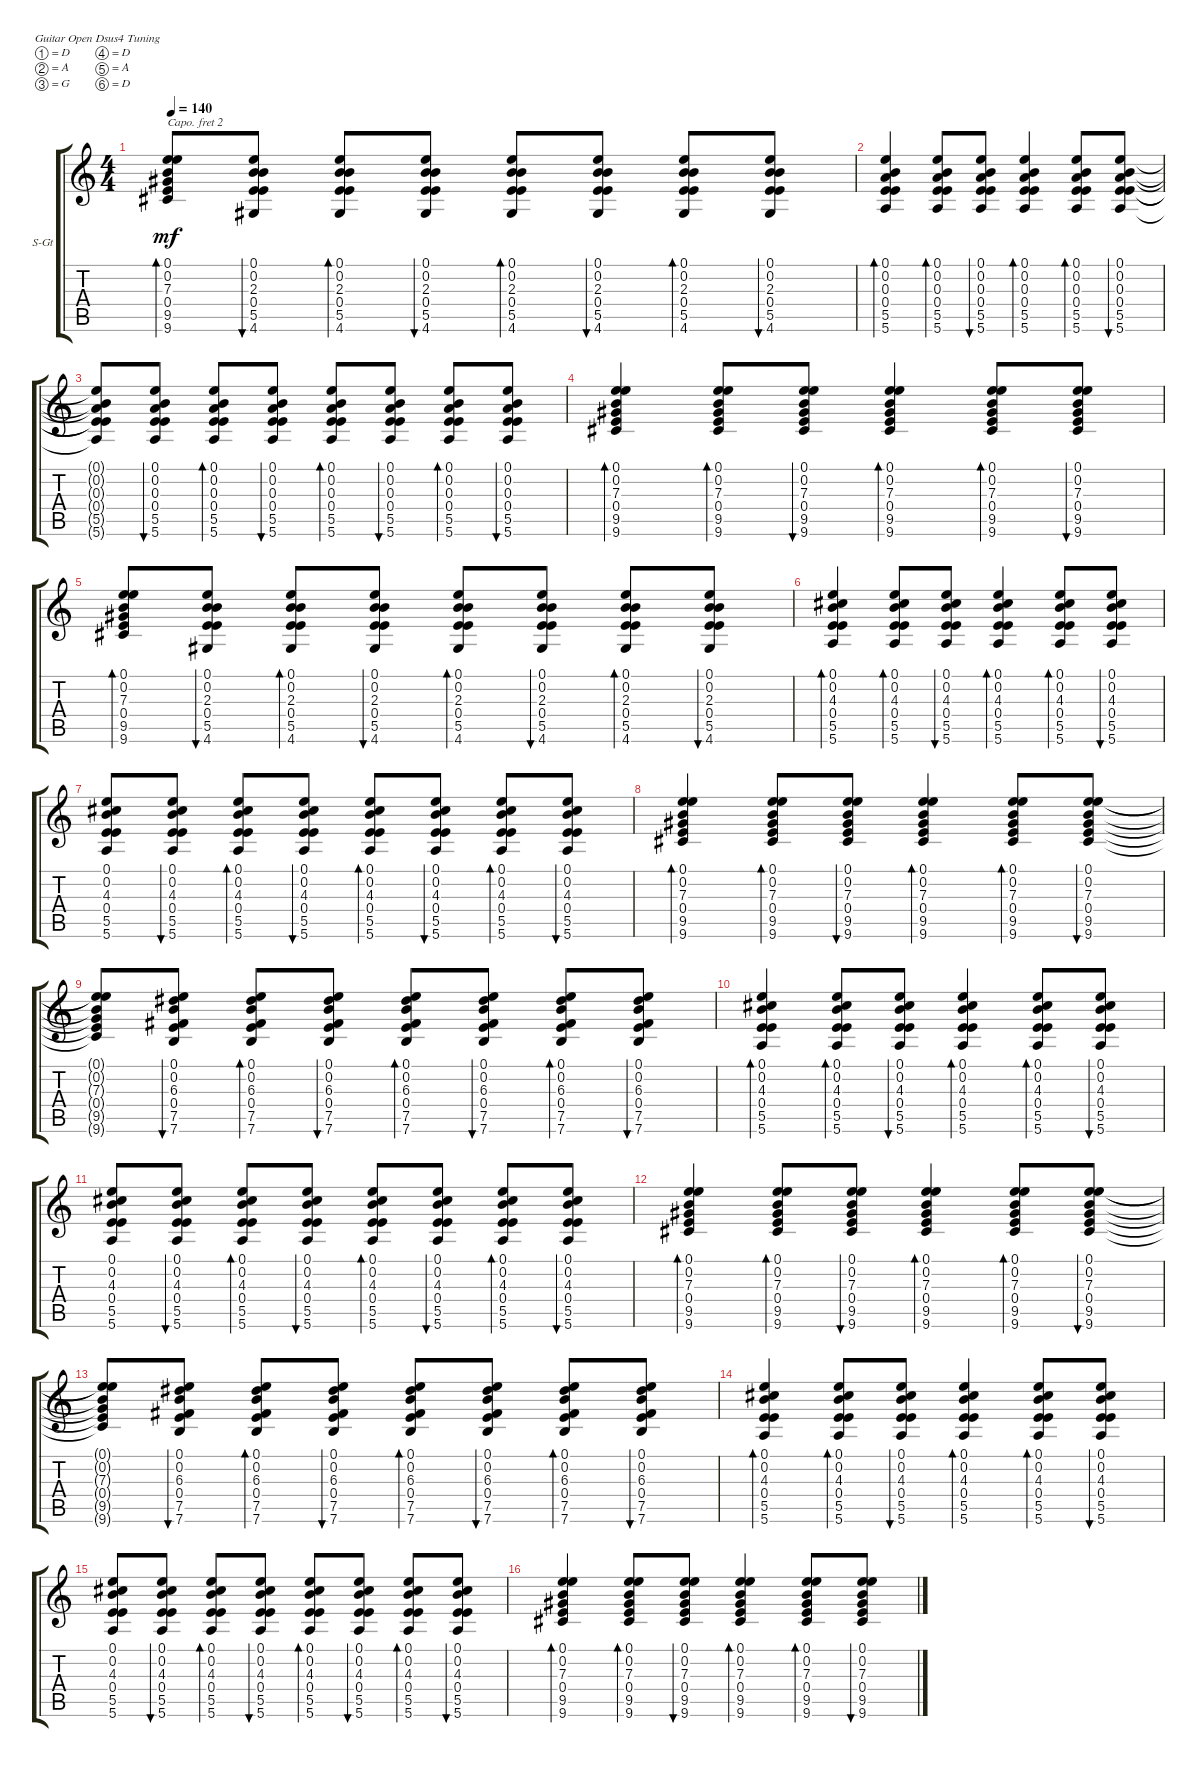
\defaultSystemsLayout 4
\bracketExtendMode groupsimilarinstruments
\firstSystemTrackNameOrientation horizontal
\otherSystemsTrackNameOrientation horizontal
\track ("Steel Guitar" "S-Gt") {instrument acousticguitarsteel}
\staff {score tabs}
\capo 2
\tuning (D4 A3 G3 D3 A2 D2)
\ts (4 4)
\tempo 140
\clef g2
\ks c
(9.6 9.5 0.4 7.3 0.2 0.1).8{bd 30 dy mf} (0.1 0.2 2.3 0.4 5.5 4.6).8{bu 30} (5.5 4.6 0.4 2.3 0.2 0.1).8{bd 30} (0.1 0.2 2.3 0.4 5.5 4.6).8{bu 30} (4.6 5.5 0.4 2.3 0.2 0.1).8{bd 30} (4.6 5.5 0.4 2.3 0.2 0.1).8{bu 30} (0.1 0.2 2.3 0.4 5.5 4.6).8{bd 30} (4.6 5.5 0.4 2.3 0.2 0.1).8{bu 30} |
(5.6 5.5 0.4 0.3 0.2 0.1).4{bd 30} (5.6 5.5 0.4 0.3 0.2 0.1).8{bd 30} (0.1 0.2 0.3 0.4 5.5 5.6).8{bu 30} (5.6 5.5 0.4 0.3 0.2 0.1).4{bd 30} (5.6 5.5 0.4 0.3 0.2 0.1).8{bd 30} (0.1 0.2 0.3 0.4 5.5 5.6).8{bu 30} |
(5.6{t} 5.5{t} 0.4{t} 0.3{t} 0.2{t} 0.1{t}).8 (0.1 0.2 0.3 0.4 5.5 5.6).8{bu 30} (5.5 5.6 0.4 0.3 0.2 0.1).8{bd 30} (0.1 0.2 0.3 0.4 5.5 5.6).8{bu 30} (5.6 5.5 0.4 0.3 0.2 0.1).8{bd 30} (5.6 5.5 0.4 0.3 0.2 0.1).8{bu 30} (0.1 0.2 0.3 0.4 5.5 5.6).8{bd 30} (5.6 5.5 0.4 0.3 0.2 0.1).8{bu 30} |
(9.6 9.5 7.3 0.2 0.1 0.4).4{bd 30} (9.6 9.5 0.4 7.3 0.2 0.1).8{bd 30} (0.1 0.2 7.3 0.4 9.5 9.6).8{bu 30} (9.6 9.5 0.4 7.3 0.2 0.1).4{bd 30} (9.6 9.5 0.4 7.3 0.2 0.1).8{bd 30} (0.1 0.2 7.3 0.4 9.5 9.6).8{bu 30} |
(9.6 9.5 0.4 7.3 0.2 0.1).8{bd 30} (0.1 0.2 2.3 0.4 5.5 4.6).8{bu 30} (5.5 4.6 0.4 2.3 0.2 0.1).8{bd 30} (0.1 0.2 2.3 0.4 5.5 4.6).8{bu 30} (4.6 5.5 0.4 2.3 0.2 0.1).8{bd 30} (4.6 5.5 0.4 2.3 0.2 0.1).8{bu 30} (0.1 0.2 2.3 0.4 5.5 4.6).8{bd 30} (4.6 5.5 0.4 2.3 0.2 0.1).8{bu 30} |
(5.6 5.5 0.4 4.3 0.2 0.1).4{bd 30} (5.6 5.5 0.4 4.3 0.2 0.1).8{bd 30} (0.1 0.2 4.3 0.4 5.5 5.6).8{bu 30} (5.6 5.5 0.4 4.3 0.2 0.1).4{bd 30} (5.6 5.5 0.4 4.3 0.2 0.1).8{bd 30} (0.1 0.2 4.3 0.4 5.5 5.6).8{bu 30} |
(5.6 5.5 0.4 4.3 0.2 0.1).8 (0.1 0.2 4.3 0.4 5.5 5.6).8{bu 30} (5.5 5.6 0.4 4.3 0.2 0.1).8{bd 30} (0.1 0.2 4.3 0.4 5.5 5.6).8{bu 30} (5.6 5.5 0.4 4.3 0.2 0.1).8{bd 30} (5.6 5.5 0.4 4.3 0.2 0.1).8{bu 30} (0.1 0.2 4.3 0.4 5.5 5.6).8{bd 30} (5.6 5.5 0.4 4.3 0.2 0.1).8{bu 30} |
(9.6 9.5 0.4 7.3 0.2 0.1).4{bd 30} (9.6 9.5 0.4 7.3 0.2 0.1).8{bd 30} (0.1 0.2 7.3 0.4 9.5 9.6).8{bu 30} (9.6 9.5 0.4 7.3 0.2 0.1).4{bd 30} (9.6 9.5 0.4 7.3 0.2 0.1).8{bd 30} (0.1 0.2 7.3 0.4 9.5 9.6).8{bu 30} |
(9.6{t} 9.5{t} 0.4{t} 7.3{t} 0.2{t} 0.1{t}).8 (0.1 0.2 6.3 0.4 7.5 7.6).8{bu 30} (7.5 7.6 0.4 6.3 0.2 0.1).8{bd 30} (0.1 0.2 6.3 0.4 7.5 7.6).8{bu 30} (7.6 7.5 0.4 6.3 0.2 0.1).8{bd 30} (7.6 7.5 0.4 6.3 0.2 0.1).8{bu 30} (0.1 0.2 6.3 0.4 7.5 7.6).8{bd 30} (7.6 7.5 0.4 6.3 0.2 0.1).8{bu 30} |
(5.6 5.5 0.4 4.3 0.2 0.1).4{bd 30} (5.6 5.5 0.4 4.3 0.2 0.1).8{bd 30} (0.1 0.2 4.3 0.4 5.5 5.6).8{bu 30} (5.6 5.5 0.4 4.3 0.2 0.1).4{bd 30} (5.6 5.5 0.4 4.3 0.2 0.1).8{bd 30} (0.1 0.2 4.3 0.4 5.5 5.6).8{bu 30} |
(5.6 5.5 0.4 4.3 0.2 0.1).8 (0.1 0.2 4.3 0.4 5.5 5.6).8{bu 30} (5.5 5.6 0.4 4.3 0.2 0.1).8{bd 30} (0.1 0.2 4.3 0.4 5.5 5.6).8{bu 30} (5.6 5.5 0.4 4.3 0.2 0.1).8{bd 30} (5.6 5.5 0.4 4.3 0.2 0.1).8{bu 30} (0.1 0.2 4.3 0.4 5.5 5.6).8{bd 30} (5.6 5.5 0.4 4.3 0.2 0.1).8{bu 30} |
(9.6 9.5 0.4 7.3 0.2 0.1).4{bd 30} (9.6 9.5 0.4 7.3 0.2 0.1).8{bd 30} (0.1 0.2 7.3 0.4 9.5 9.6).8{bu 30} (9.6 9.5 0.4 7.3 0.2 0.1).4{bd 30} (9.6 9.5 0.4 7.3 0.2 0.1).8{bd 30} (0.1 0.2 7.3 0.4 9.5 9.6).8{bu 30} |
(9.6{t} 9.5{t} 0.4{t} 7.3{t} 0.2{t} 0.1{t}).8 (0.1 0.2 6.3 0.4 7.5 7.6).8{bu 30} (7.5 7.6 0.4 6.3 0.2 0.1).8{bd 30} (0.1 0.2 6.3 0.4 7.5 7.6).8{bu 30} (7.6 7.5 0.4 6.3 0.2 0.1).8{bd 30} (7.6 7.5 0.4 6.3 0.2 0.1).8{bu 30} (0.1 0.2 6.3 0.4 7.5 7.6).8{bd 30} (7.6 7.5 0.4 6.3 0.2 0.1).8{bu 30} |
(5.6 5.5 0.4 4.3 0.2 0.1).4{bd 30} (5.6 5.5 0.4 4.3 0.2 0.1).8{bd 30} (0.1 0.2 4.3 0.4 5.5 5.6).8{bu 30} (5.6 5.5 0.4 4.3 0.2 0.1).4{bd 30} (5.6 5.5 0.4 4.3 0.2 0.1).8{bd 30} (0.1 0.2 4.3 0.4 5.5 5.6).8{bu 30} |
(5.6 5.5 0.4 4.3 0.2 0.1).8 (0.1 0.2 4.3 0.4 5.5 5.6).8{bu 30} (5.5 5.6 0.4 4.3 0.2 0.1).8{bd 30} (0.1 0.2 4.3 0.4 5.5 5.6).8{bu 30} (5.6 5.5 0.4 4.3 0.2 0.1).8{bd 30} (5.6 5.5 0.4 4.3 0.2 0.1).8{bu 30} (0.1 0.2 4.3 0.4 5.5 5.6).8{bd 30} (5.6 5.5 0.4 4.3 0.2 0.1).8{bu 30} |
(9.6 9.5 0.4 7.3 0.2 0.1).4{bd 30} (9.6 9.5 0.4 7.3 0.2 0.1).8{bd 30} (0.1 0.2 7.3 0.4 9.5 9.6).8{bu 30} (9.6 9.5 0.4 7.3 0.2 0.1).4{bd 30} (9.6 9.5 0.4 7.3 0.2 0.1).8{bd 30} (0.1 0.2 7.3 0.4 9.5 9.6).8{bu 30}
